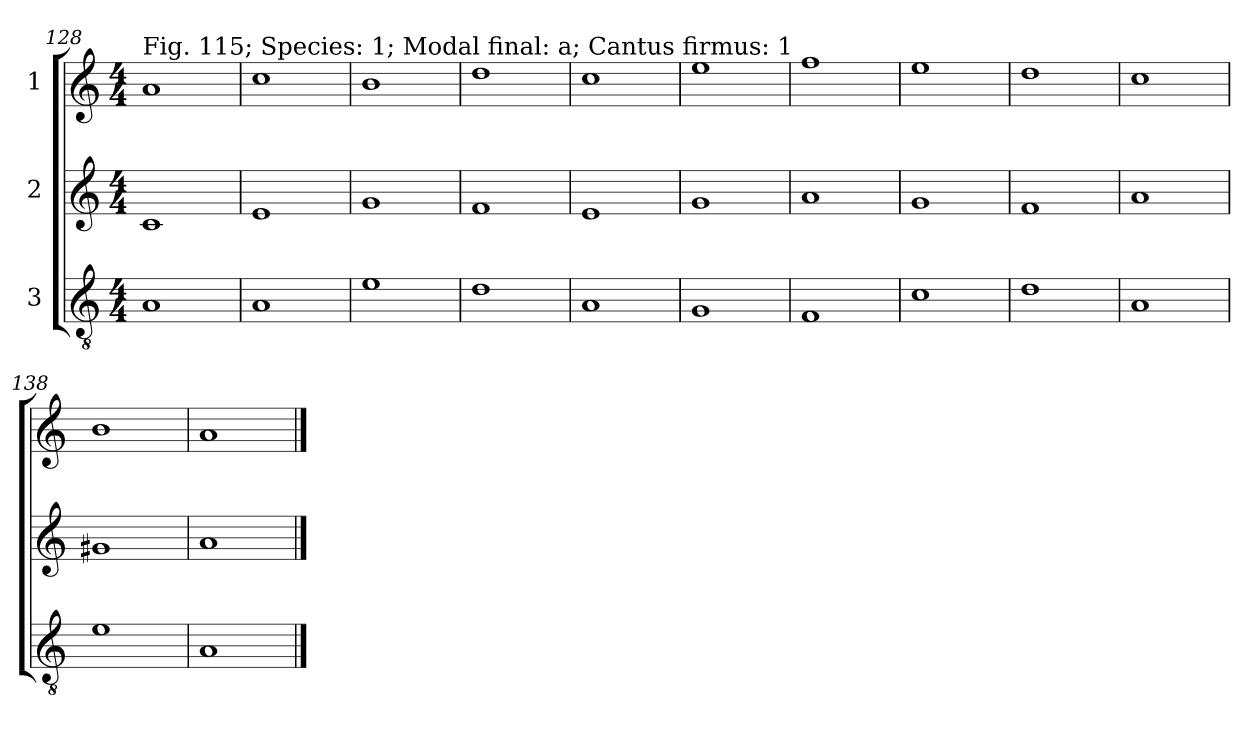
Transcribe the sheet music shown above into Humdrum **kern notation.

**kern	**kern	**kern
*part3	*part2	*part1
*staff3	*staff2	*staff1
*I"3	*I"2	*I"1
!!LO:LB:g=z
*clefGv2	*clefG2	*clefG2
*k[]	*k[]	*k[]
*M4/4	*M4/4	*M4/4
=128	=128	=128
!	!	!LO:TX:a:t=Fig. 115; Species&colon; 1; Modal final&colon; a; Cantus firmus&colon; 1
1A	1c	1a
=129	=129	=129
1A	1e	1cc
=130	=130	=130
1e	1g	1b
=131	=131	=131
1d	1f	1dd
=132	=132	=132
1A	1e	1cc
=133	=133	=133
1G	1g	1ee
=134	=134	=134
1F	1a	1ff
=135	=135	=135
1c	1g	1ee
=136	=136	=136
1d	1f	1dd
=137	=137	=137
1A	1a	1cc
=138	=138	=138
1e	1g#X	1b
=139	=139	=139
1A	1a	1a
==	==	==
*-	*-	*-
